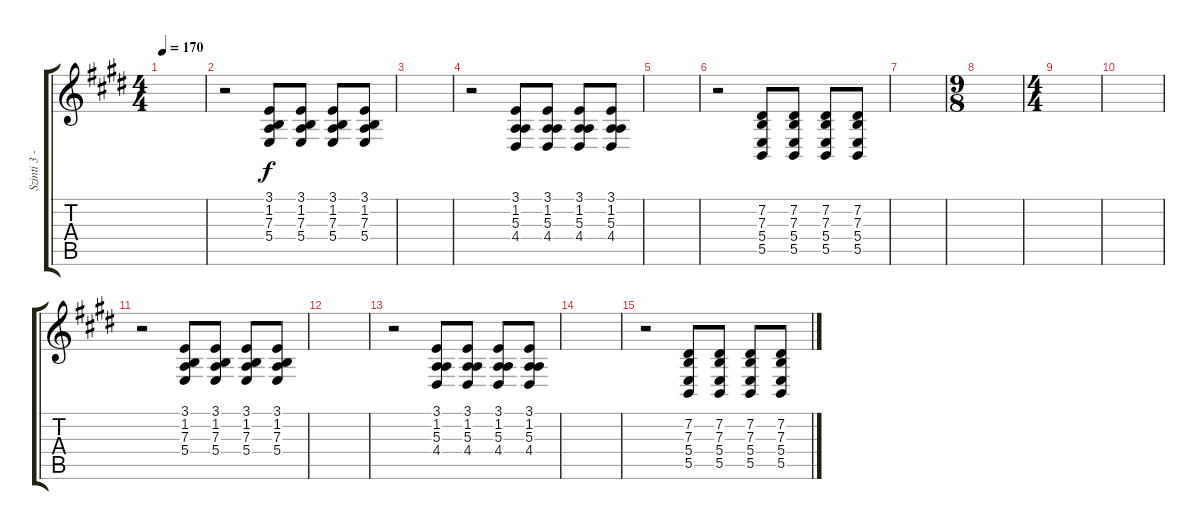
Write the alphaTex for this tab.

\track ("Szinti 3 - French Horn" "Szinti 3 -") {instrument frenchhorn}
\staff {score tabs}
\tuning (Db4 Ab3 E3 B2 Gb2 Db2) {hide}
\ts (4 4)
\tempo 170
\clef g2
\ks c#minor
|
r.2 (3.1 1.2 7.3 5.4).8 (3.1 1.2 7.3 5.4).8 (3.1 1.2 7.3 5.4).8 (3.1 1.2 7.3 5.4).8 |
|
r.2 (3.1 1.2 5.3 4.4).8 (3.1 1.2 5.3 4.4).8 (3.1 1.2 5.3 4.4).8 (3.1 1.2 5.3 4.4).8 |
|
r.2 (7.2 7.3 5.4 5.5).8 (7.2 7.3 5.4 5.5).8 (7.2 7.3 5.4 5.5).8 (7.2 7.3 5.4 5.5).8 |
|
\ts (9 8)
|
\ts (4 4)
|
|
r.2 (3.1 1.2 7.3 5.4).8 (3.1 1.2 7.3 5.4).8 (3.1 1.2 7.3 5.4).8 (3.1 1.2 7.3 5.4).8 |
|
r.2 (3.1 1.2 5.3 4.4).8 (3.1 1.2 5.3 4.4).8 (3.1 1.2 5.3 4.4).8 (3.1 1.2 5.3 4.4).8 |
|
r.2 (7.2 7.3 5.4 5.5).8 (7.2 7.3 5.4 5.5).8 (7.2 7.3 5.4 5.5).8 (7.2 7.3 5.4 5.5).8
